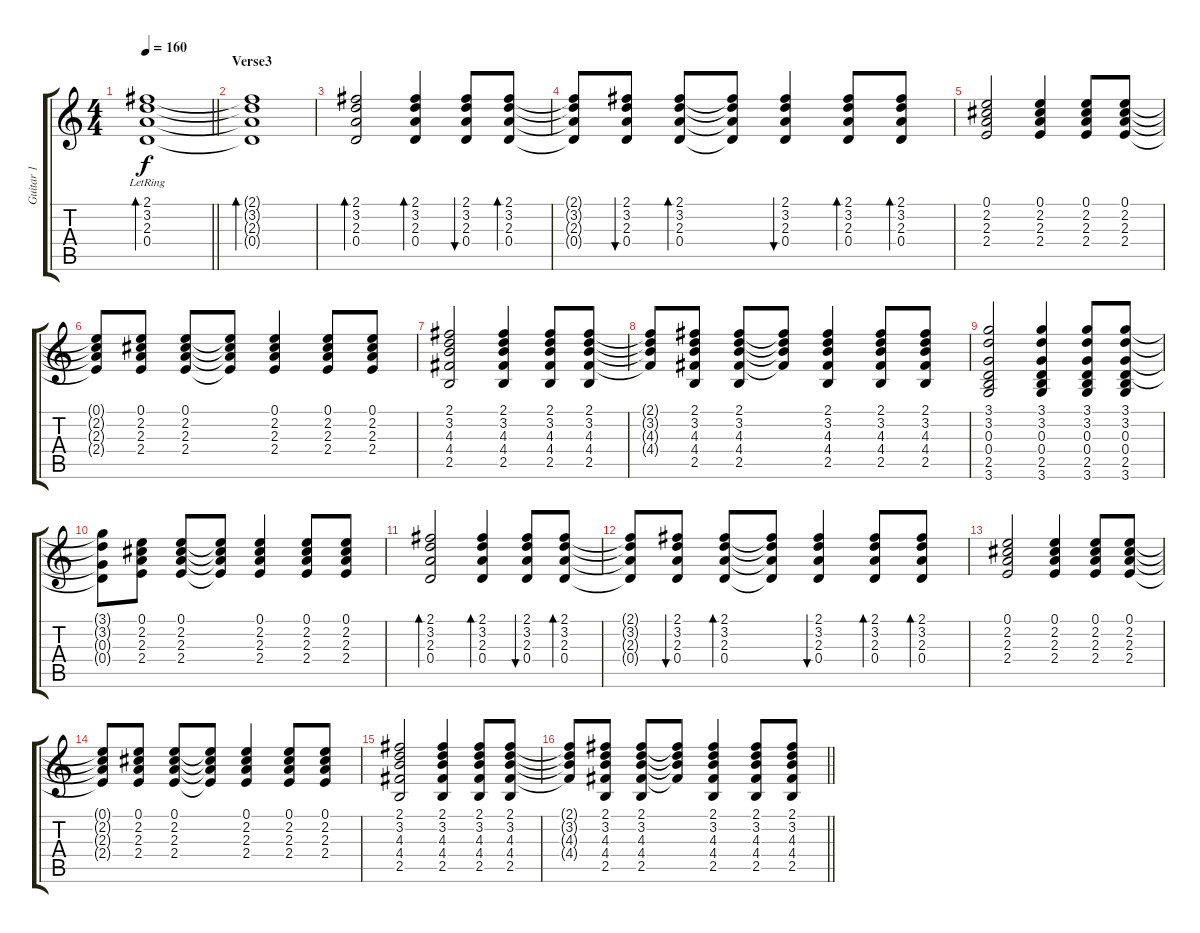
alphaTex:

\track ("Guitar 1" "Guitar 1") {instrument acousticguitarsteel}
\staff {score tabs}
\tuning (E4 B3 G3 D3 A2 E2) {hide}
\ts (4 4)
\tempo 160
\clef g2
\barLineRight lightlight
\ks c
(2.1{lr} 3.2{lr} 2.3 0.4{lr}).1{bd 240 dy f} |
\section ("" "Verse3")
(2.1{t} 3.2{t} 2.3{t} 0.4{t}).1{bd 240} |
(2.1 3.2 2.3 0.4).2{bd 240} (2.1 3.2 2.3 0.4).4{bd 60} (2.1 3.2 2.3 0.4).8{bu 60} (2.1 3.2 2.3 0.4).8{bd 60} |
(2.1{t} 3.2{t} 2.3{t} 0.4{t}).8 (2.1 3.2 2.3 0.4).8{bu 60} (2.1 3.2 2.3 0.4).8{bd 60} (2.1{t} 3.2{t} 2.3{t} 0.4{t}).8 (2.1 3.2 2.3 0.4).4{bu 60} (2.1 3.2 2.3 0.4).8{bd 60} (2.1 3.2 2.3 0.4).8{bd 60} |
(0.1 2.2 2.3 2.4).2 (0.1 2.2 2.3 2.4).4 (0.1 2.2 2.3 2.4).8 (0.1 2.2 2.3 2.4).8 |
(0.1{t} 2.2{t} 2.3{t} 2.4{t}).8 (0.1 2.2 2.3 2.4).8 (0.1 2.2 2.3 2.4).8 (0.1{t} 2.2{t} 2.3{t} 2.4{t}).8 (0.1 2.2 2.3 2.4).4 (0.1 2.2 2.3 2.4).8 (0.1 2.2 2.3 2.4).8 |
(2.1 3.2 4.3 4.4 2.5).2 (2.1 3.2 4.3 4.4 2.5).4 (2.1 3.2 4.3 4.4 2.5).8 (2.1 3.2 4.3 4.4 2.5).8 |
(2.1{t} 3.2{t} 4.3{t} 4.4{t}).8 (2.1 3.2 4.3 4.4 2.5).8 (2.1 3.2 4.3 4.4 2.5).8 (2.1{t} 3.2{t} 4.3{t} 4.4{t}).8 (2.1 3.2 4.3 4.4 2.5).4 (2.1 3.2 4.3 4.4 2.5).8 (2.1 3.2 4.3 4.4 2.5).8 |
(3.1 3.2 0.3 0.4 2.5 3.6).2 (3.1 3.2 0.3 0.4 2.5 3.6).4 (3.1 3.2 0.3 0.4 2.5 3.6).8 (3.1 3.2 0.3 0.4 2.5 3.6).8 |
(3.1{t} 3.2{t} 0.3{t} 0.4{t}).8 (0.1 2.2 2.3 2.4).8 (0.1 2.2 2.3 2.4).8 (0.1{t} 2.2{t} 2.3{t} 2.4{t}).8 (0.1 2.2 2.3 2.4).4 (0.1 2.2 2.3 2.4).8 (0.1 2.2 2.3 2.4).8 |
(2.1 3.2 2.3 0.4).2{bd 240} (2.1 3.2 2.3 0.4).4{bd 60} (2.1 3.2 2.3 0.4).8{bu 60} (2.1 3.2 2.3 0.4).8{bd 60} |
(2.1{t} 3.2{t} 2.3{t} 0.4{t}).8 (2.1 3.2 2.3 0.4).8{bu 60} (2.1 3.2 2.3 0.4).8{bd 60} (2.1{t} 3.2{t} 2.3{t} 0.4{t}).8 (2.1 3.2 2.3 0.4).4{bu 60} (2.1 3.2 2.3 0.4).8{bd 60} (2.1 3.2 2.3 0.4).8{bd 60} |
(0.1 2.2 2.3 2.4).2 (0.1 2.2 2.3 2.4).4 (0.1 2.2 2.3 2.4).8 (0.1 2.2 2.3 2.4).8 |
(0.1{t} 2.2{t} 2.3{t} 2.4{t}).8 (0.1 2.2 2.3 2.4).8 (0.1 2.2 2.3 2.4).8 (0.1{t} 2.2{t} 2.3{t} 2.4{t}).8 (0.1 2.2 2.3 2.4).4 (0.1 2.2 2.3 2.4).8 (0.1 2.2 2.3 2.4).8 |
(2.1 3.2 4.3 4.4 2.5).2 (2.1 3.2 4.3 4.4 2.5).4 (2.1 3.2 4.3 4.4 2.5).8 (2.1 3.2 4.3 4.4 2.5).8 |
\barLineRight lightlight
(2.1{t} 3.2{t} 4.3{t} 4.4{t}).8 (2.1 3.2 4.3 4.4 2.5).8 (2.1 3.2 4.3 4.4 2.5).8 (2.1{t} 3.2{t} 4.3{t} 4.4{t}).8 (2.1 3.2 4.3 4.4 2.5).4 (2.1 3.2 4.3 4.4 2.5).8 (2.1 3.2 4.3 4.4 2.5).8
